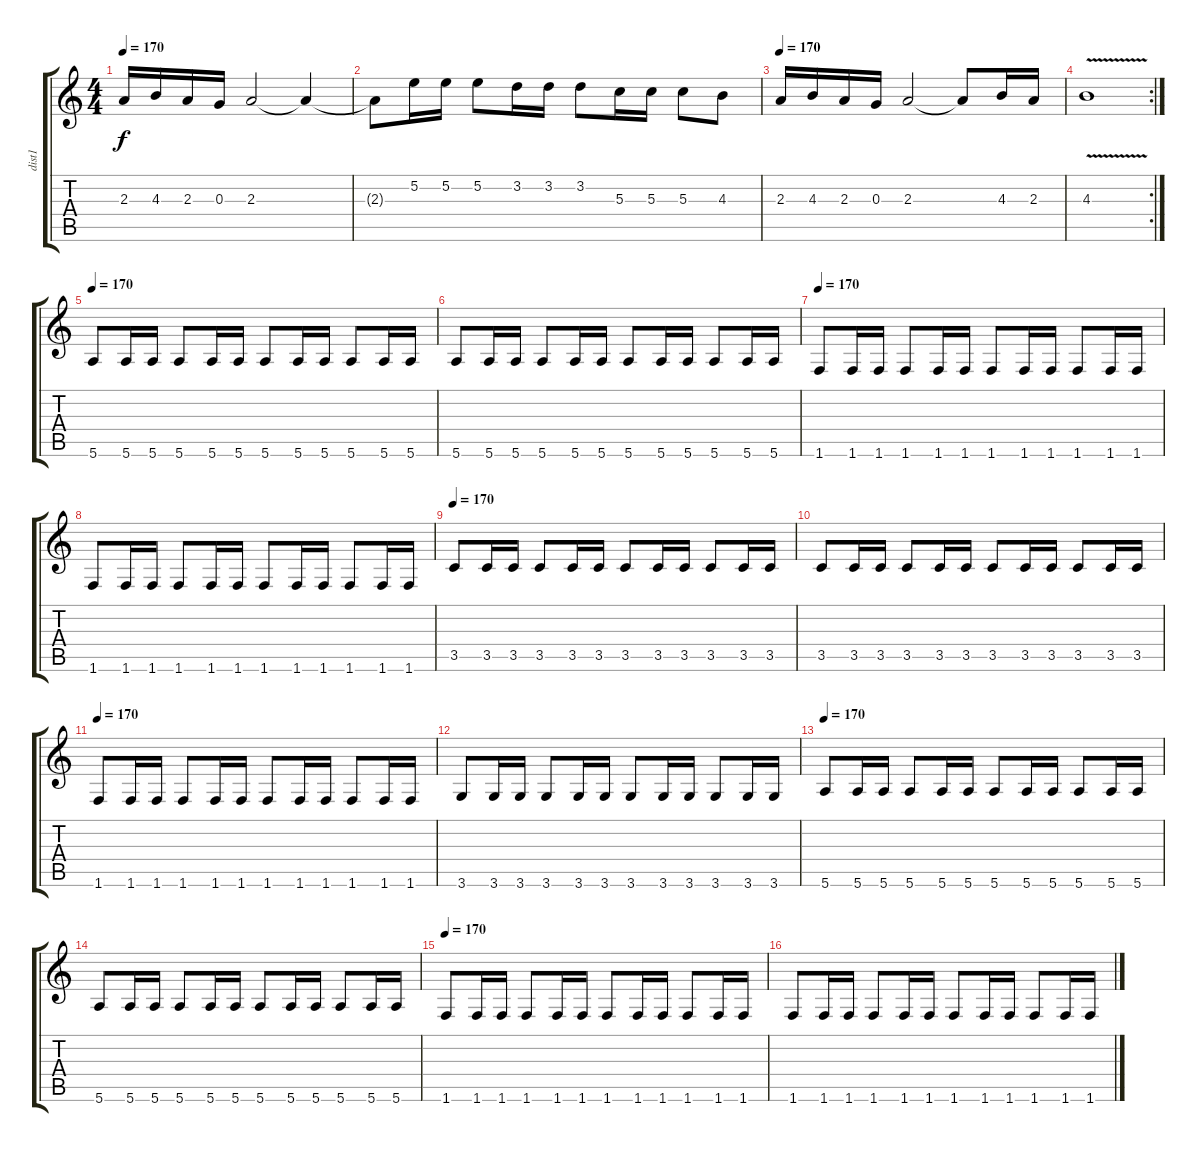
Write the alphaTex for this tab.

\track ("dist1" "dist1") {instrument distortionguitar}
\staff {score tabs}
\tuning (E4 B3 G3 D3 A2 E2) {hide}
\ts (4 4)
\tempo 170
\clef g2
\ks c
2.3.16{dy f} 4.3.16 2.3.16 0.3.16 2.3.2 2.3{t}.4 |
2.3{t}.8 5.2.16 5.2.16 5.2.8 3.2.16 3.2.16 3.2.8 5.3.16 5.3.16 5.3.8 4.3.8 |
\tempo 170
2.3.16 4.3.16 2.3.16 0.3.16 2.3.2 2.3{t}.8 4.3.16 2.3.16 |
\rc 2
4.3{v}.1 |
\tempo 170
5.6.8 5.6.16 5.6.16 5.6.8 5.6.16 5.6.16 5.6.8 5.6.16 5.6.16 5.6.8 5.6.16 5.6.16 |
5.6.8 5.6.16 5.6.16 5.6.8 5.6.16 5.6.16 5.6.8 5.6.16 5.6.16 5.6.8 5.6.16 5.6.16 |
\tempo 170
1.6.8 1.6.16 1.6.16 1.6.8 1.6.16 1.6.16 1.6.8 1.6.16 1.6.16 1.6.8 1.6.16 1.6.16 |
1.6.8 1.6.16 1.6.16 1.6.8 1.6.16 1.6.16 1.6.8 1.6.16 1.6.16 1.6.8 1.6.16 1.6.16 |
\tempo 170
3.5.8 3.5.16 3.5.16 3.5.8 3.5.16 3.5.16 3.5.8 3.5.16 3.5.16 3.5.8 3.5.16 3.5.16 |
3.5.8 3.5.16 3.5.16 3.5.8 3.5.16 3.5.16 3.5.8 3.5.16 3.5.16 3.5.8 3.5.16 3.5.16 |
\tempo 170
1.6.8 1.6.16 1.6.16 1.6.8 1.6.16 1.6.16 1.6.8 1.6.16 1.6.16 1.6.8 1.6.16 1.6.16 |
3.6.8 3.6.16 3.6.16 3.6.8 3.6.16 3.6.16 3.6.8 3.6.16 3.6.16 3.6.8 3.6.16 3.6.16 |
\tempo 170
5.6.8 5.6.16 5.6.16 5.6.8 5.6.16 5.6.16 5.6.8 5.6.16 5.6.16 5.6.8 5.6.16 5.6.16 |
5.6.8 5.6.16 5.6.16 5.6.8 5.6.16 5.6.16 5.6.8 5.6.16 5.6.16 5.6.8 5.6.16 5.6.16 |
\tempo 170
1.6.8 1.6.16 1.6.16 1.6.8 1.6.16 1.6.16 1.6.8 1.6.16 1.6.16 1.6.8 1.6.16 1.6.16 |
1.6.8 1.6.16 1.6.16 1.6.8 1.6.16 1.6.16 1.6.8 1.6.16 1.6.16 1.6.8 1.6.16 1.6.16
